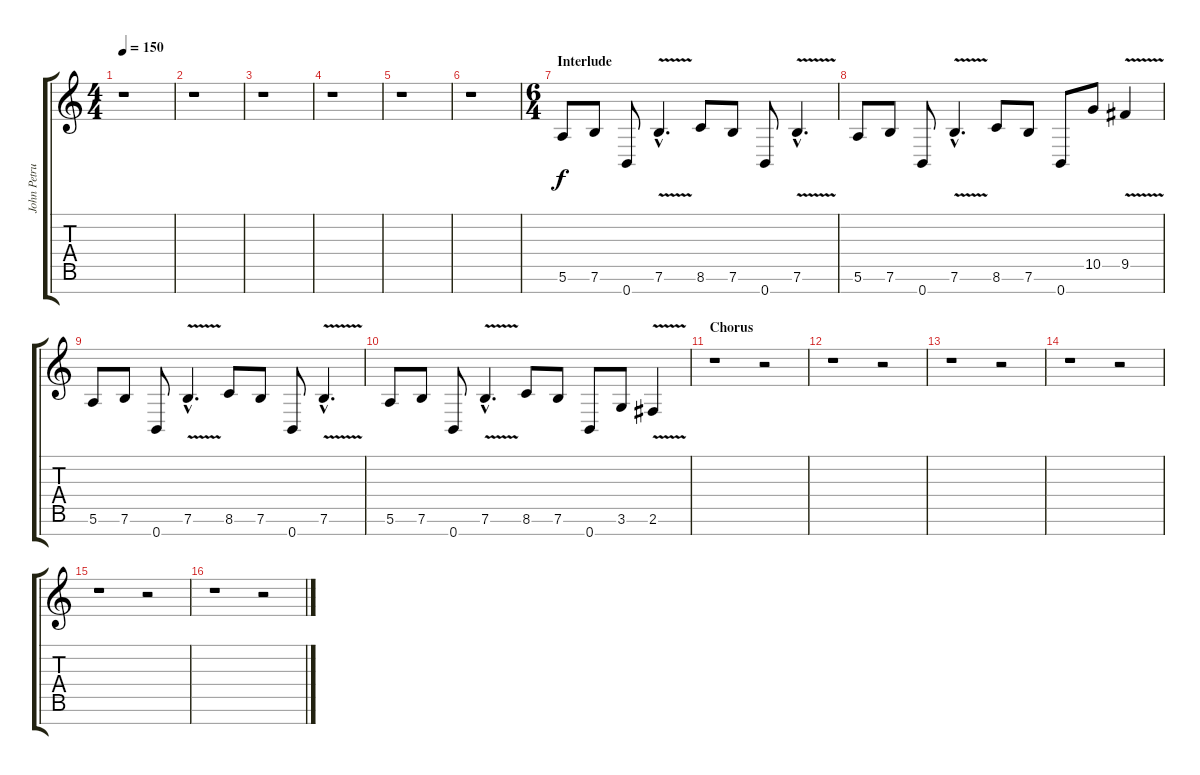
\track ("John Petrucci" "John Petru") {instrument distortionguitar}
\staff {score tabs}
\tuning (E4 B3 G3 D3 A2 E2 B1) {hide}
\ts (4 4)
\tempo 150
\clef g2
\ks c
r.1{dy f} |
r.1 |
r.1 |
r.1 |
r.1 |
r.1 |
\ts (6 4)
\section ("" "Interlude")
5.6.8 7.6.8 0.7.8 7.6{v hac}.4{d} 8.6.8 7.6.8 0.7.8 7.6{v hac}.4{d} |
5.6.8 7.6.8 0.7.8 7.6{v hac}.4{d} 8.6.8 7.6.8 0.7.8 10.5.8 9.5{v}.4 |
5.6.8 7.6.8 0.7.8 7.6{v hac}.4{d} 8.6.8 7.6.8 0.7.8 7.6{v hac}.4{d} |
5.6.8 7.6.8 0.7.8 7.6{v hac}.4{d} 8.6.8 7.6.8 0.7.8 3.6.8 2.6{v}.4 |
\section ("" "Chorus")
r.1 r.2 |
r.1 r.2 |
r.1 r.2 |
r.1 r.2 |
r.1 r.2 |
r.1 r.2
